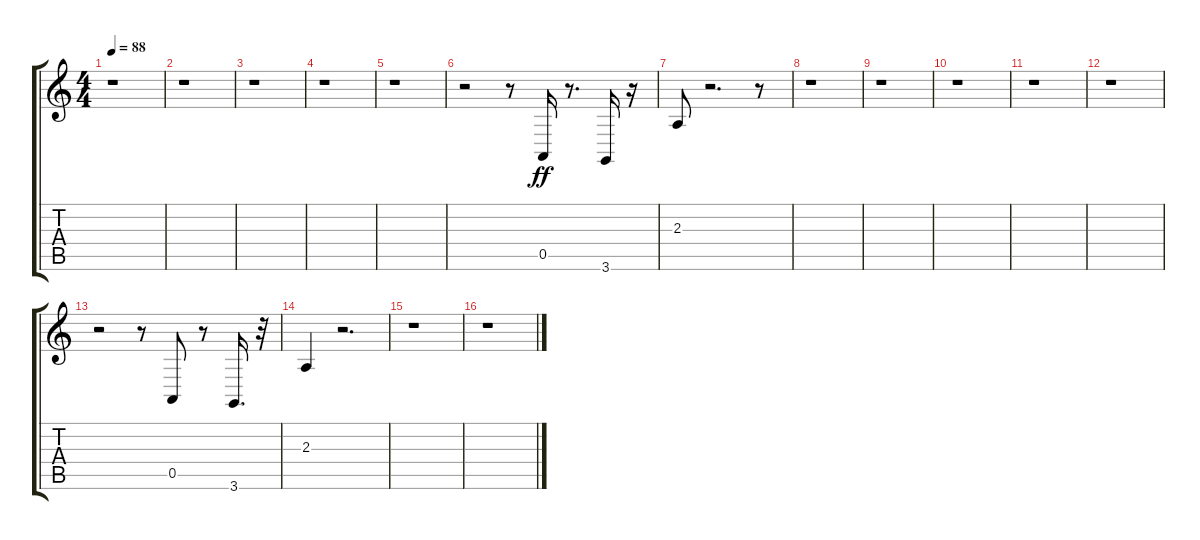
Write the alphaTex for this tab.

\track "" {instrument applause}
\staff {score tabs}
\tuning (E4 B3 G3 D3 A2 E2) {hide}
\ts (4 4)
\tempo 88
\clef g2
\ks c
r.1{dy f} |
r.1 |
r.1 |
r.1 |
r.1 |
r.2 r.8 0.5.16{dy ff} r.8{d} 3.6.16 r.16 |
2.3.8 r.2{d} r.8 |
r.1 |
r.1 |
r.1 |
r.1 |
r.1 |
r.2 r.8 0.5.8 r.8 3.6.16{d} r.32 |
2.3.4 r.2{d} |
r.1 |
r.1
